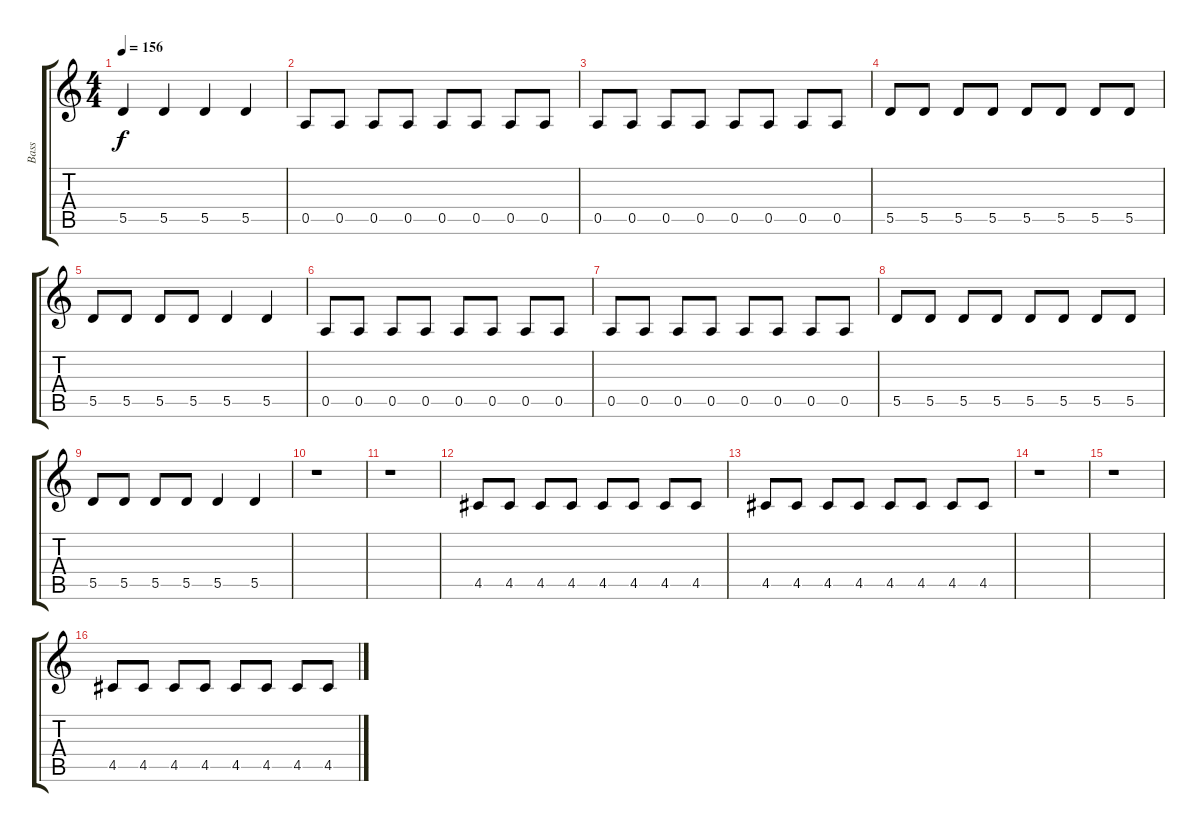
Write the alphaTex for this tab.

\track ("Bass" "Bass") {instrument electricbasspick}
\staff {score tabs}
\tuning (E4 B3 G3 D3 A2 E2) {hide}
\ts (4 4)
\tempo 156
\clef g2
\ks c
5.5.4{dy f} 5.5.4 5.5.4 5.5.4 |
0.5.8 0.5.8 0.5.8 0.5.8 0.5.8 0.5.8 0.5.8 0.5.8 |
0.5.8 0.5.8 0.5.8 0.5.8 0.5.8 0.5.8 0.5.8 0.5.8 |
5.5.8 5.5.8 5.5.8 5.5.8 5.5.8 5.5.8 5.5.8 5.5.8 |
5.5.8 5.5.8 5.5.8 5.5.8 5.5.4 5.5.4 |
0.5.8 0.5.8 0.5.8 0.5.8 0.5.8 0.5.8 0.5.8 0.5.8 |
0.5.8 0.5.8 0.5.8 0.5.8 0.5.8 0.5.8 0.5.8 0.5.8 |
5.5.8 5.5.8 5.5.8 5.5.8 5.5.8 5.5.8 5.5.8 5.5.8 |
5.5.8 5.5.8 5.5.8 5.5.8 5.5.4 5.5.4 |
r.1 |
r.1 |
4.5.8 4.5.8 4.5.8 4.5.8 4.5.8 4.5.8 4.5.8 4.5.8 |
4.5.8 4.5.8 4.5.8 4.5.8 4.5.8 4.5.8 4.5.8 4.5.8 |
r.1 |
r.1 |
4.5.8 4.5.8 4.5.8 4.5.8 4.5.8 4.5.8 4.5.8 4.5.8
